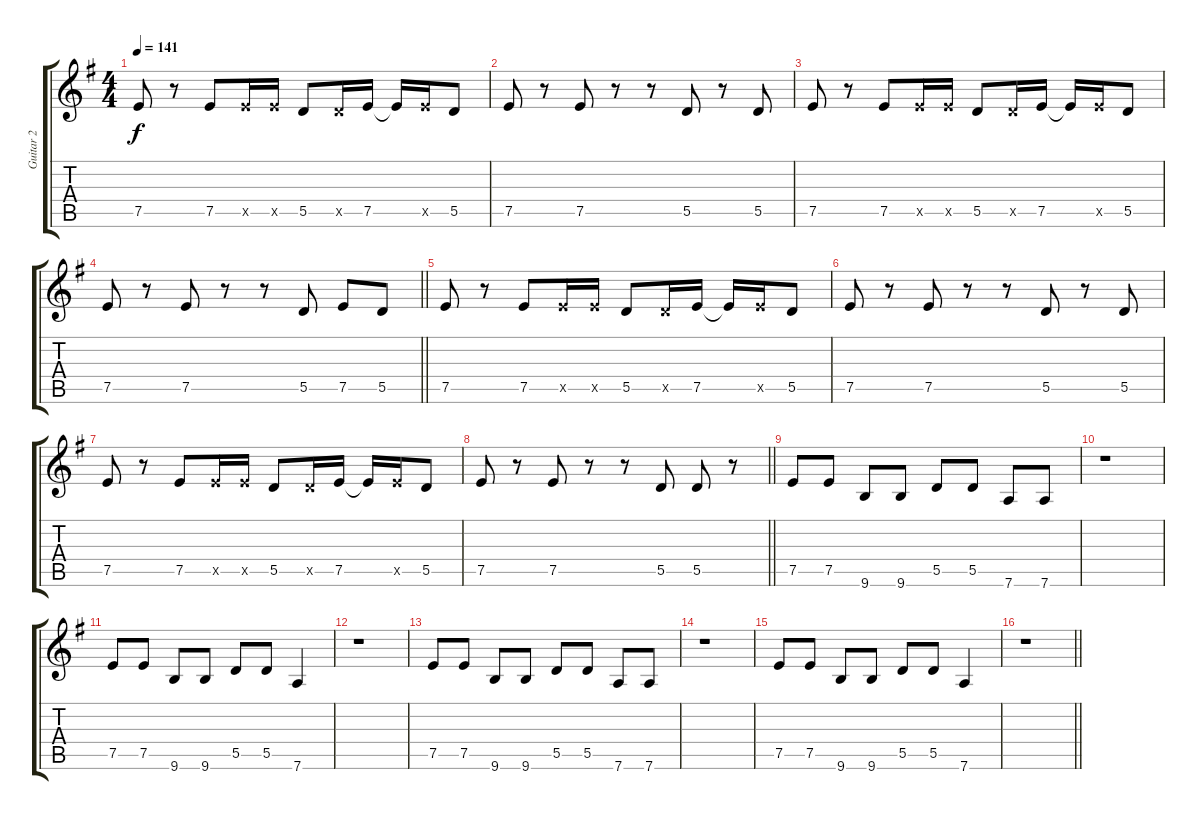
\track ("Guitar 2" "Guitar 2") {instrument distortionguitar}
\staff {score tabs}
\tuning (E4 B3 G3 D3 A2 D2) {hide}
\ts (4 4)
\tempo 141
\clef g2
\ks eminor
7.5.8{dy f} r.8 7.5.8 7.5{x}.16 7.5{x}.16 5.5.8 5.5{x}.16 7.5.16 7.5{t}.16 7.5{x}.16 5.5.8 |
7.5.8 r.8 7.5.8 r.8 r.8 5.5.8 r.8 5.5.8 |
7.5.8 r.8 7.5.8 7.5{x}.16 7.5{x}.16 5.5.8 5.5{x}.16 7.5.16 7.5{t}.16 7.5{x}.16 5.5.8 |
\barLineRight lightlight
7.5.8 r.8 7.5.8 r.8 r.8 5.5.8 7.5.8 5.5.8 |
7.5.8 r.8 7.5.8 7.5{x}.16 7.5{x}.16 5.5.8 5.5{x}.16 7.5.16 7.5{t}.16 7.5{x}.16 5.5.8 |
7.5.8 r.8 7.5.8 r.8 r.8 5.5.8 r.8 5.5.8 |
7.5.8 r.8 7.5.8 7.5{x}.16 7.5{x}.16 5.5.8 5.5{x}.16 7.5.16 7.5{t}.16 7.5{x}.16 5.5.8 |
\barLineRight lightlight
7.5.8 r.8 7.5.8 r.8 r.8 5.5.8 5.5.8 r.8 |
7.5.8 7.5.8 9.6.8 9.6.8 5.5.8 5.5.8 7.6.8 7.6.8 |
r.1 |
7.5.8 7.5.8 9.6.8 9.6.8 5.5.8 5.5.8 7.6.4 |
r.1 |
7.5.8 7.5.8 9.6.8 9.6.8 5.5.8 5.5.8 7.6.8 7.6.8 |
r.1 |
7.5.8 7.5.8 9.6.8 9.6.8 5.5.8 5.5.8 7.6.4 |
\barLineRight lightlight
r.1
